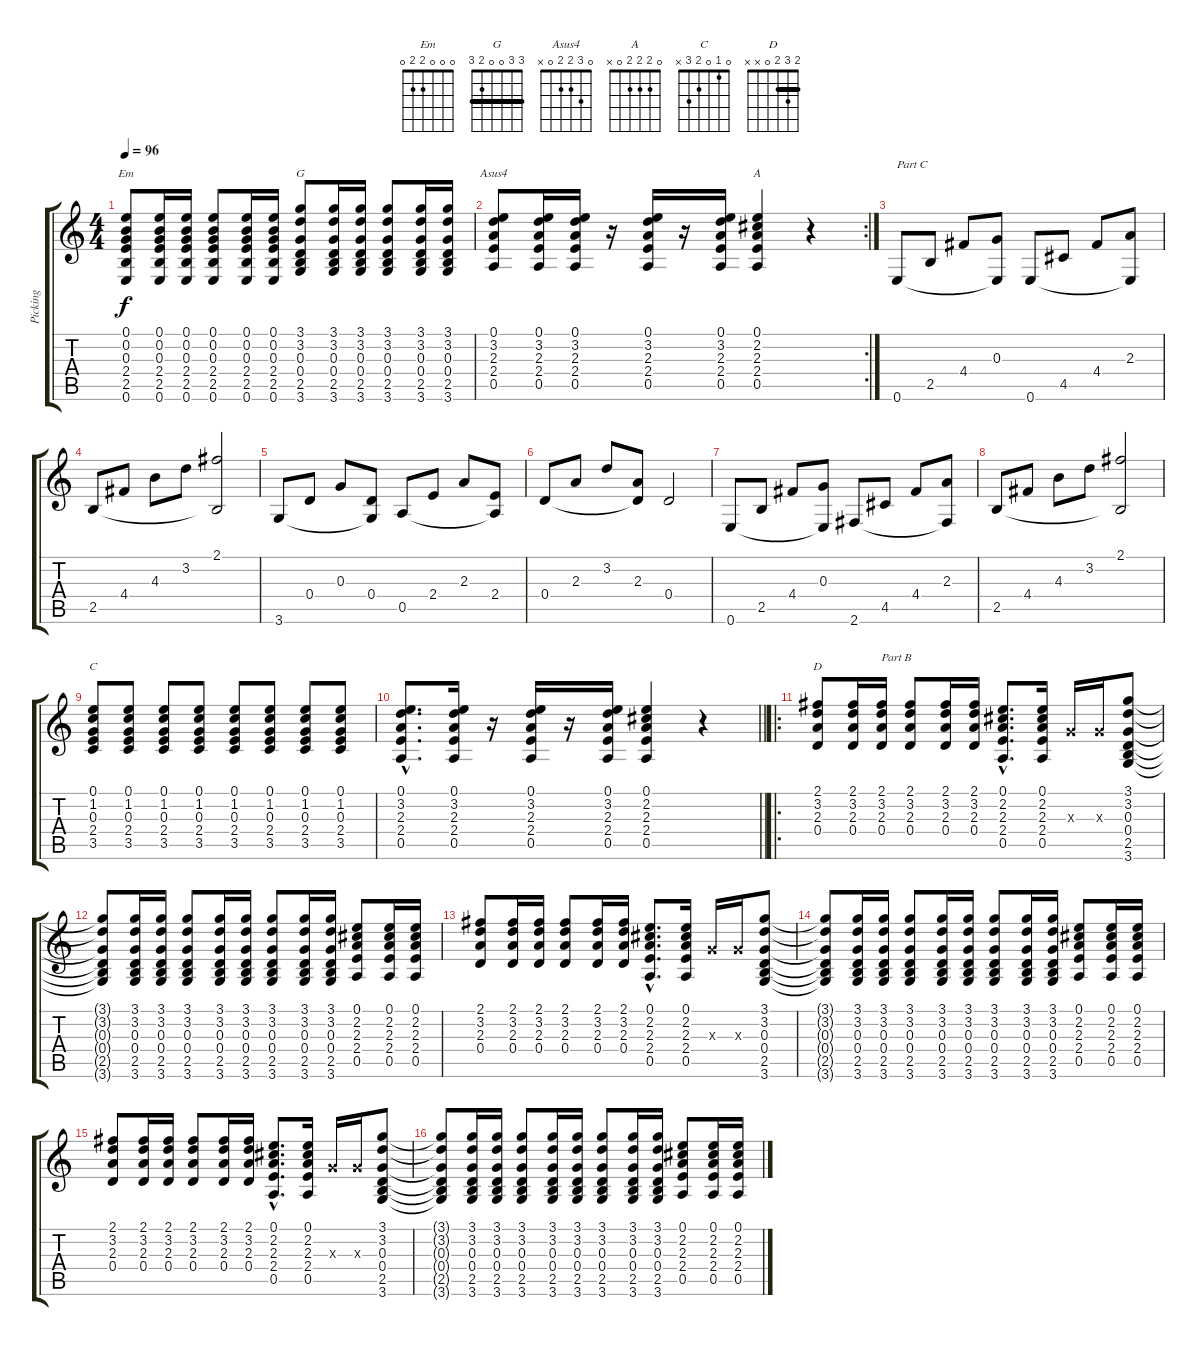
\track ("Picking" "Picking") {instrument acousticguitarnylon}
\staff {score tabs}
\tuning (E4 B3 G3 D3 A2 E2) {hide}
\chord ("Em" 0 0 0 2 2 0)
\chord ("G" 3 3 0 0 2 3) {barre 3}
\chord ("Asus4" 0 3 2 2 0 x)
\chord ("A" 0 2 2 2 0 x)
\chord ("C" 0 1 0 2 3 x)
\chord ("D" 2 3 2 0 x x) {barre 2}
\ts (4 4)
\tempo 96
\clef g2
\ks c
(0.1 0.2 0.3 2.4 2.5 0.6).8{ch "Em" dy f} (0.1 0.2 0.3 2.4 2.5 0.6).16 (0.1 0.2 0.3 2.4 2.5 0.6).16 (0.1 0.2 0.3 2.4 2.5 0.6).8 (0.1 0.2 0.3 2.4 2.5 0.6).16 (0.1 0.2 0.3 2.4 2.5 0.6).16 (3.1 3.2 0.3 0.4 2.5 3.6).8{ch "G"} (3.1 3.2 0.3 0.4 2.5 3.6).16 (3.1 3.2 0.3 0.4 2.5 3.6).16 (3.1 3.2 0.3 0.4 2.5 3.6).8 (3.1 3.2 0.3 0.4 2.5 3.6).16 (3.1 3.2 0.3 0.4 2.5 3.6).16 |
\rc 2
(0.1 3.2 2.3 2.4 0.5).8{ch "Asus4"} (0.1 3.2 2.3 2.4 0.5).16 (0.1 3.2 2.3 2.4 0.5).16 r.16 (0.1 3.2 2.3 2.4 0.5).16 r.16 (0.1 3.2 2.3 2.4 0.5).16 (0.1 2.2 2.3 2.4 0.5).4{ch "A"} r.4 |
0.6.8{txt "Part C"} 2.5.8 4.4.8 (0.3 0.6{t}).8 0.6.8 4.5.8 4.4.8 (2.3 0.6{t}).8 |
2.5.8 4.4.8 4.3.8 3.2.8 (2.1 2.5{t}).2 |
3.6.8 0.4.8 0.3.8 (0.4 3.6{t}).8 0.5.8 2.4.8 2.3.8 (2.4 0.5{t}).8 |
0.4.8 2.3.8 3.2.8 (2.3 0.4{t}).8 0.4.2 |
0.6.8 2.5.8 4.4.8 (0.3 0.6{t}).8 2.6.8 4.5.8 4.4.8 (2.3 2.6{t}).8 |
2.5.8 4.4.8 4.3.8 3.2.8 (2.1 2.5{t}).2 |
(0.1 1.2 0.3 2.4 3.5).8{ch "C"} (0.1 1.2 0.3 2.4 3.5).8 (0.1 1.2 0.3 2.4 3.5).8 (0.1 1.2 0.3 2.4 3.5).8 (0.1 1.2 0.3 2.4 3.5).8 (0.1 1.2 0.3 2.4 3.5).8 (0.1 1.2 0.3 2.4 3.5).8 (0.1 1.2 0.3 2.4 3.5).8 |
\barLineRight lightlight
(0.1{hac} 3.2{hac} 2.3{hac} 2.4{hac} 0.5{hac}).8{d} (0.1 3.2 2.3 2.4 0.5).16 r.16 (0.1 3.2 2.3 2.4 0.5).16 r.16 (0.1 3.2 2.3 2.4 0.5).16 (0.1 2.2 2.3 2.4 0.5).4 r.4 |
\ro
(2.1 3.2 2.3 0.4).8{ch "D"} (2.1 3.2 2.3 0.4).16 (2.1 3.2 2.3 0.4).16{txt "Part B"} (2.1 3.2 2.3 0.4).8 (2.1 3.2 2.3 0.4).16 (2.1 3.2 2.3 0.4).16 (0.1{hac} 2.2{hac} 2.3{hac} 2.4{hac} 0.5{hac}).8{d} (0.1 2.2 2.3 2.4 0.5).16 0.3{x}.16 0.3{x}.16 (3.1 3.2 0.3 0.4 2.5 3.6).8 |
(3.1{t} 3.2{t} 0.3{t} 0.4{t} 2.5{t} 3.6{t}).8 (3.1 3.2 0.3 0.4 2.5 3.6).16 (3.1 3.2 0.3 0.4 2.5 3.6).16 (3.1 3.2 0.3 0.4 2.5 3.6).8 (3.1 3.2 0.3 0.4 2.5 3.6).16 (3.1 3.2 0.3 0.4 2.5 3.6).16 (3.1 3.2 0.3 0.4 2.5 3.6).8 (3.1 3.2 0.3 0.4 2.5 3.6).16 (3.1 3.2 0.3 0.4 2.5 3.6).16 (0.1 2.2 2.3 2.4 0.5).8 (0.1 2.2 2.3 2.4 0.5).16 (0.1 2.2 2.3 2.4 0.5).16 |
(2.1 3.2 2.3 0.4).8 (2.1 3.2 2.3 0.4).16 (2.1 3.2 2.3 0.4).16 (2.1 3.2 2.3 0.4).8 (2.1 3.2 2.3 0.4).16 (2.1 3.2 2.3 0.4).16 (0.1{hac} 2.2{hac} 2.3{hac} 2.4{hac} 0.5{hac}).8{d} (0.1 2.2 2.3 2.4 0.5).16 0.3{x}.16 0.3{x}.16 (3.1 3.2 0.3 0.4 2.5 3.6).8 |
(3.1{t} 3.2{t} 0.3{t} 0.4{t} 2.5{t} 3.6{t}).8 (3.1 3.2 0.3 0.4 2.5 3.6).16 (3.1 3.2 0.3 0.4 2.5 3.6).16 (3.1 3.2 0.3 0.4 2.5 3.6).8 (3.1 3.2 0.3 0.4 2.5 3.6).16 (3.1 3.2 0.3 0.4 2.5 3.6).16 (3.1 3.2 0.3 0.4 2.5 3.6).8 (3.1 3.2 0.3 0.4 2.5 3.6).16 (3.1 3.2 0.3 0.4 2.5 3.6).16 (0.1 2.2 2.3 2.4 0.5).8 (0.1 2.2 2.3 2.4 0.5).16 (0.1 2.2 2.3 2.4 0.5).16 |
(2.1 3.2 2.3 0.4).8 (2.1 3.2 2.3 0.4).16 (2.1 3.2 2.3 0.4).16 (2.1 3.2 2.3 0.4).8 (2.1 3.2 2.3 0.4).16 (2.1 3.2 2.3 0.4).16 (0.1{hac} 2.2{hac} 2.3{hac} 2.4{hac} 0.5{hac}).8{d} (0.1 2.2 2.3 2.4 0.5).16 0.3{x}.16 0.3{x}.16 (3.1 3.2 0.3 0.4 2.5 3.6).8 |
(3.1{t} 3.2{t} 0.3{t} 0.4{t} 2.5{t} 3.6{t}).8 (3.1 3.2 0.3 0.4 2.5 3.6).16 (3.1 3.2 0.3 0.4 2.5 3.6).16 (3.1 3.2 0.3 0.4 2.5 3.6).8 (3.1 3.2 0.3 0.4 2.5 3.6).16 (3.1 3.2 0.3 0.4 2.5 3.6).16 (3.1 3.2 0.3 0.4 2.5 3.6).8 (3.1 3.2 0.3 0.4 2.5 3.6).16 (3.1 3.2 0.3 0.4 2.5 3.6).16 (0.1 2.2 2.3 2.4 0.5).8 (0.1 2.2 2.3 2.4 0.5).16 (0.1 2.2 2.3 2.4 0.5).16
